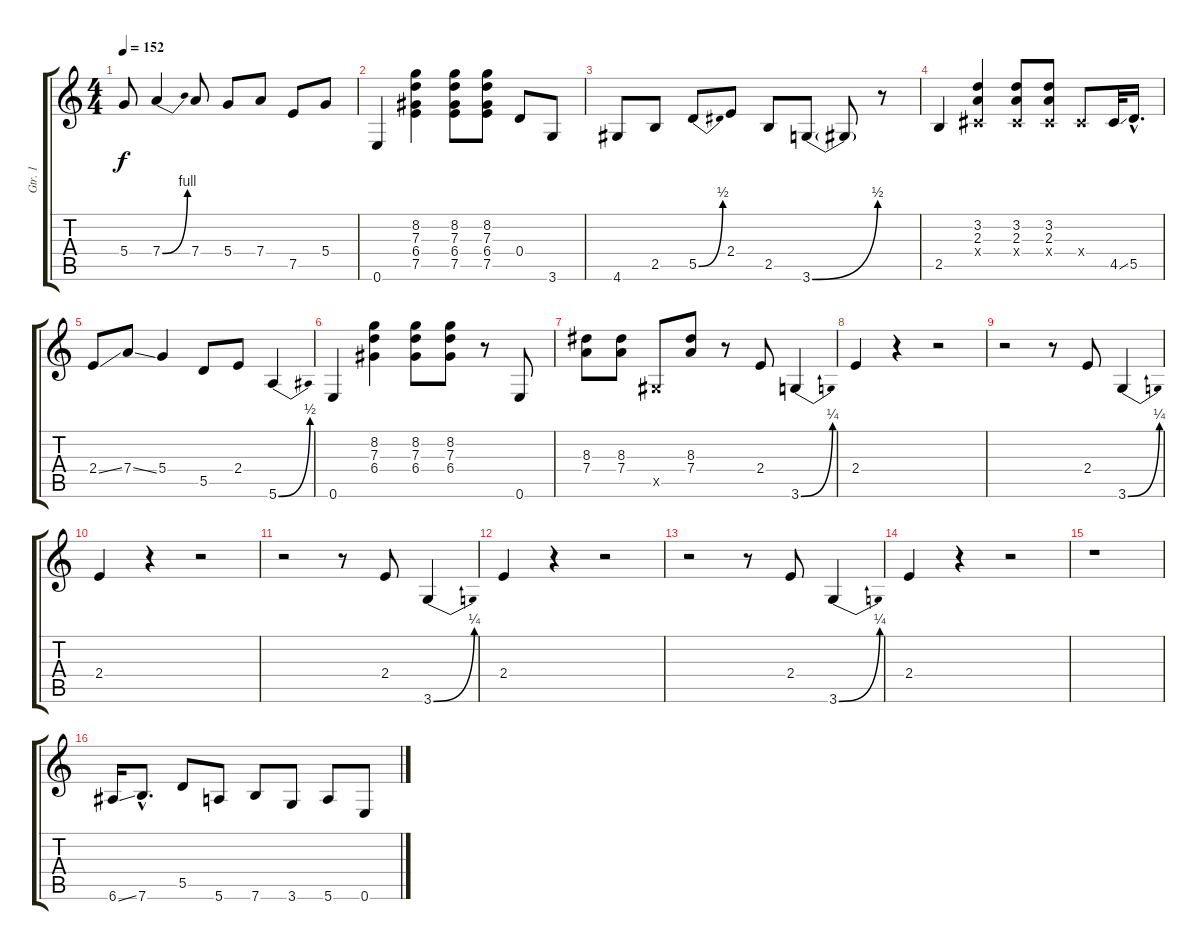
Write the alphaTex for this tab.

\track ("Gtr. 1" "Gtr. 1") {instrument overdrivenguitar}
\staff {score tabs}
\tuning (E4 B3 G3 D3 A2 E2) {hide}
\ts (4 4)
\tempo 152
\clef g2
\ks c
5.4{t}.8{dy f} 7.4{be (bend 0 0 60 4)}.4 7.4.8 5.4.8 7.4.8 7.5.8 5.4.8 |
0.6.4 (8.2 7.3 6.4 7.5).4 (8.2 7.3 6.4 7.5).8 (8.2 7.3 6.4 7.5).8 0.4.8 3.6.8 |
4.6.8 2.5.8 5.5{be (bend 0 0 60 2)}.8 2.4.8 2.5.8 3.6{be (bend 0 0 60 2)}.8 3.6{t}.8 r.8 |
2.5.4 (3.2 2.3 -1.4{x}).4 (3.2 2.3 -1.4{x}).8 (3.2 2.3 -1.4{x}).8 -1.4{x}.8 4.5{ss}.32 5.5{hac}.16{d} |
2.4{ss}.8 7.4{ss}.8 5.4.4 5.5.8 2.4.8 5.6{be (bend 0 0 60 2)}.4 |
0.6.4 (8.2 7.3 6.4).4 (8.2 7.3 6.4).8 (8.2 7.3 6.4).8 r.8 0.6.8 |
(8.3 7.4).8 (8.3 7.4).8 -1.5{x}.8 (8.3 7.4).8 r.8 2.4.8 3.6{be (bend 0 0 60 1)}.4 |
2.4.4 r.4 r.2 |
r.2 r.8 2.4.8 3.6{be (bend 0 0 60 1)}.4 |
2.4.4 r.4 r.2 |
r.2 r.8 2.4.8 3.6{be (bend 0 0 60 1)}.4 |
2.4.4 r.4 r.2 |
r.2 r.8 2.4.8 3.6{be (bend 0 0 60 1)}.4 |
2.4.4 r.4 r.2 |
r.1 |
6.6{ss}.16 7.6{hac}.8{d} 5.5.8 5.6.8 7.6.8 3.6.8 5.6.8 0.6.8
